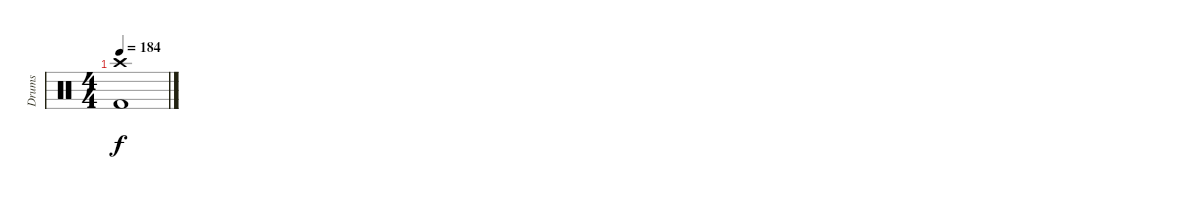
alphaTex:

\track ("Drums" "Drums") {instrument percussion}
\staff {score}
\articulation defaults
\ts (4 4)
\tempo 184
\clef neutral
\ks c
("Crash high (hit)" "Kick (hit) 2").1{dy f}
